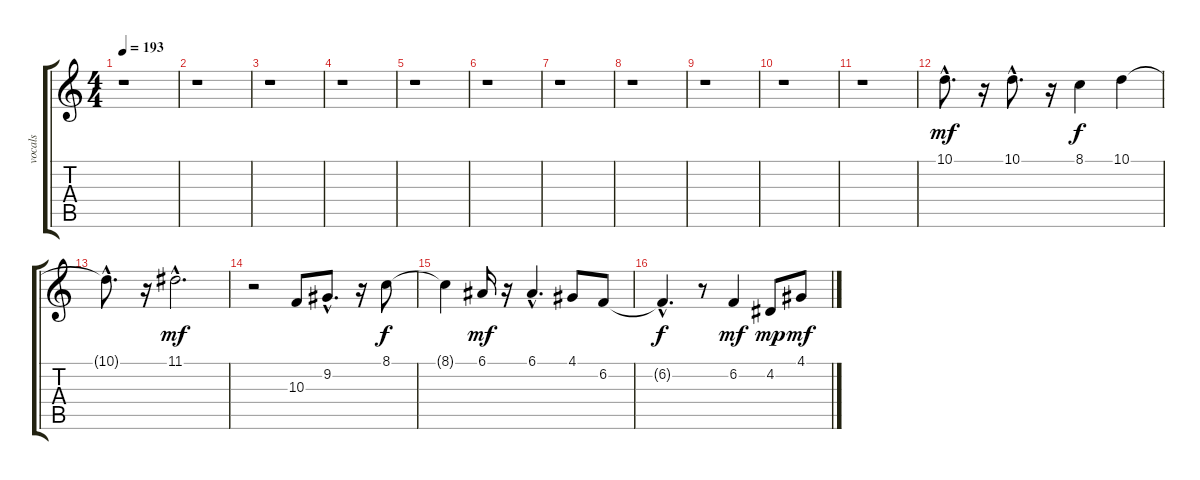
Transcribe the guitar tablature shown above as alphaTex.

\track ("vocals" "vocals") {instrument panflute}
\staff {score tabs}
\tuning (E4 B3 G3 D3 A2 E2) {hide}
\ts (4 4)
\tempo 193
\clef g2
\ks c
r.1{dy mf} |
r.1 |
r.1 |
r.1 |
r.1 |
r.1 |
r.1 |
r.1 |
r.1 |
r.1 |
r.1 |
10.1{hac}.8{d} r.16 10.1{hac}.8{d} r.16 8.1.4{dy f} 10.1.4 |
10.1{hac t}.8{d} r.16 11.1{hac}.2{d dy mf} |
r.2 10.3.8 9.2{hac}.8{d} r.16 8.1.8{dy f} |
8.1{t}.4 6.1.16{dy mf} r.16 6.1{hac}.4{d} 4.1.8 6.2.8 |
6.2{hac t}.4{d dy f} r.8 6.2.4{dy mf} 4.2.8{dy mp} 4.1.8{dy mf}
